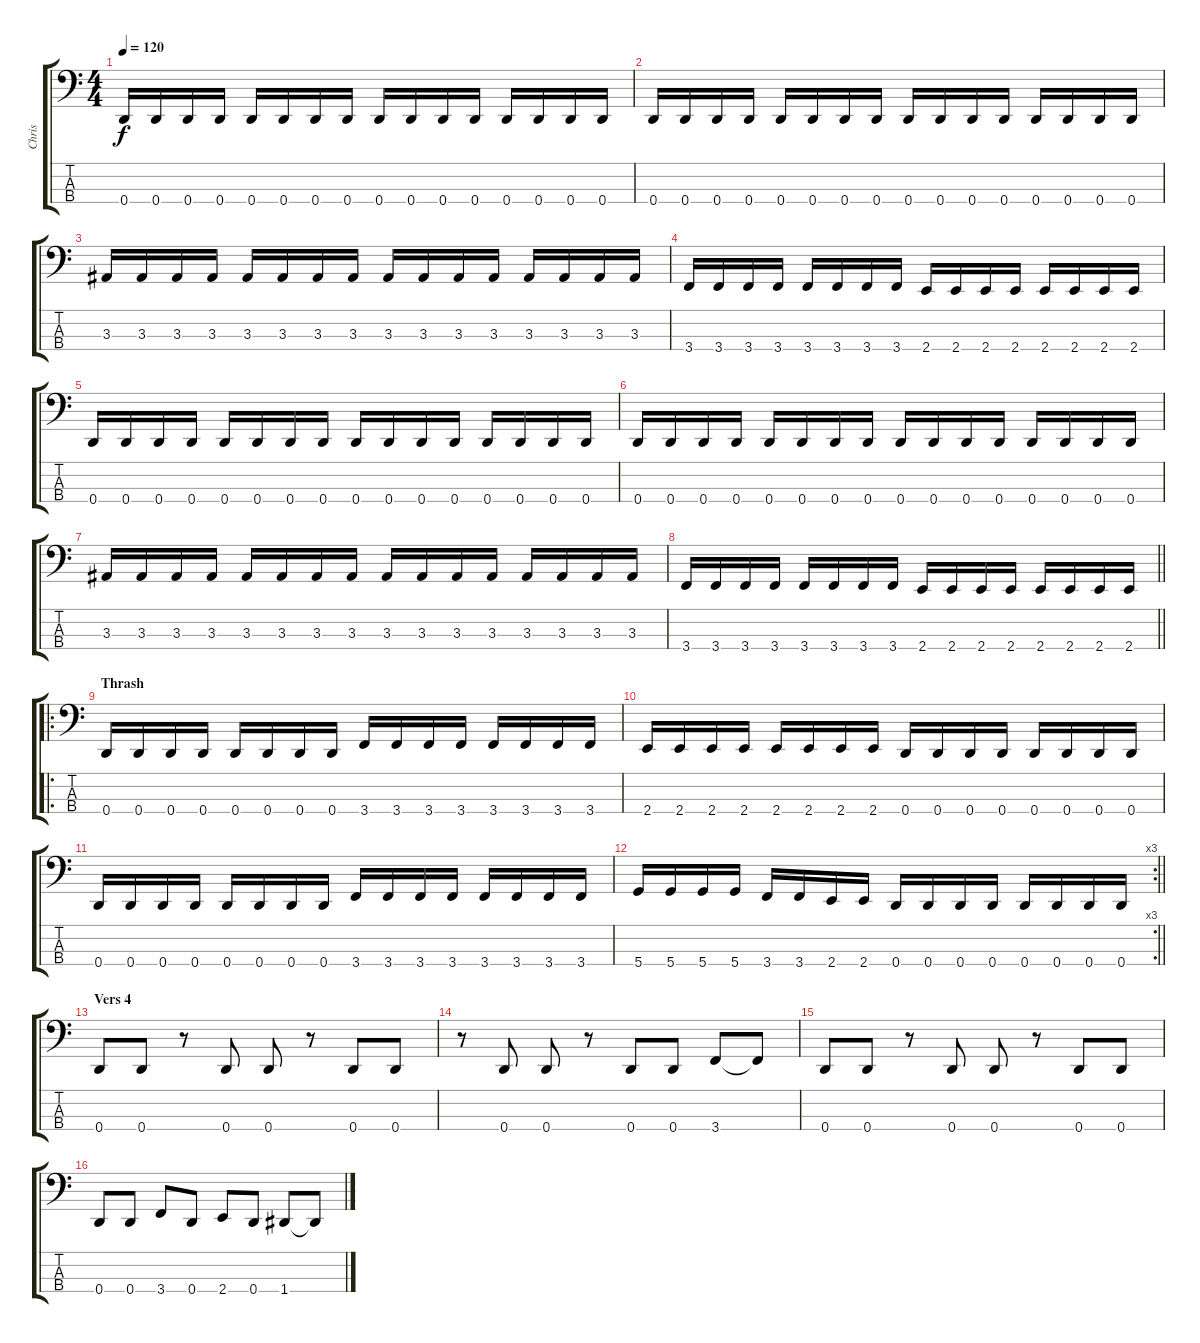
\track ("Chris" "Chris") {instrument electricbassfinger}
\staff {score tabs}
\tuning (F2 C2 G1 D1) {hide}
\ts (4 4)
\tempo 120
\clef f4
\ks c
0.4.16{dy f} 0.4.16 0.4.16 0.4.16 0.4.16 0.4.16 0.4.16 0.4.16 0.4.16 0.4.16 0.4.16 0.4.16 0.4.16 0.4.16 0.4.16 0.4.16 |
0.4.16 0.4.16 0.4.16 0.4.16 0.4.16 0.4.16 0.4.16 0.4.16 0.4.16 0.4.16 0.4.16 0.4.16 0.4.16 0.4.16 0.4.16 0.4.16 |
3.3.16 3.3.16 3.3.16 3.3.16 3.3.16 3.3.16 3.3.16 3.3.16 3.3.16 3.3.16 3.3.16 3.3.16 3.3.16 3.3.16 3.3.16 3.3.16 |
3.4.16 3.4.16 3.4.16 3.4.16 3.4.16 3.4.16 3.4.16 3.4.16 2.4.16 2.4.16 2.4.16 2.4.16 2.4.16 2.4.16 2.4.16 2.4.16 |
0.4.16 0.4.16 0.4.16 0.4.16 0.4.16 0.4.16 0.4.16 0.4.16 0.4.16 0.4.16 0.4.16 0.4.16 0.4.16 0.4.16 0.4.16 0.4.16 |
0.4.16 0.4.16 0.4.16 0.4.16 0.4.16 0.4.16 0.4.16 0.4.16 0.4.16 0.4.16 0.4.16 0.4.16 0.4.16 0.4.16 0.4.16 0.4.16 |
3.3.16 3.3.16 3.3.16 3.3.16 3.3.16 3.3.16 3.3.16 3.3.16 3.3.16 3.3.16 3.3.16 3.3.16 3.3.16 3.3.16 3.3.16 3.3.16 |
\barLineRight lightlight
3.4.16 3.4.16 3.4.16 3.4.16 3.4.16 3.4.16 3.4.16 3.4.16 2.4.16 2.4.16 2.4.16 2.4.16 2.4.16 2.4.16 2.4.16 2.4.16 |
\ro
\section ("" "Thrash")
0.4.16 0.4.16 0.4.16 0.4.16 0.4.16 0.4.16 0.4.16 0.4.16 3.4.16 3.4.16 3.4.16 3.4.16 3.4.16 3.4.16 3.4.16 3.4.16 |
2.4.16 2.4.16 2.4.16 2.4.16 2.4.16 2.4.16 2.4.16 2.4.16 0.4.16 0.4.16 0.4.16 0.4.16 0.4.16 0.4.16 0.4.16 0.4.16 |
0.4.16 0.4.16 0.4.16 0.4.16 0.4.16 0.4.16 0.4.16 0.4.16 3.4.16 3.4.16 3.4.16 3.4.16 3.4.16 3.4.16 3.4.16 3.4.16 |
\rc 3
\barLineRight lightlight
5.4.16 5.4.16 5.4.16 5.4.16 3.4.16 3.4.16 2.4.16 2.4.16 0.4.16 0.4.16 0.4.16 0.4.16 0.4.16 0.4.16 0.4.16 0.4.16 |
\section ("" "Vers 4")
0.4.8 0.4.8 r.8 0.4.8 0.4.8 r.8 0.4.8 0.4.8 |
r.8 0.4.8 0.4.8 r.8 0.4.8 0.4.8 3.4.8 3.4{t}.8 |
0.4.8 0.4.8 r.8 0.4.8 0.4.8 r.8 0.4.8 0.4.8 |
0.4.8 0.4.8 3.4.8 0.4.8 2.4.8 0.4.8 1.4.8 1.4{t}.8
